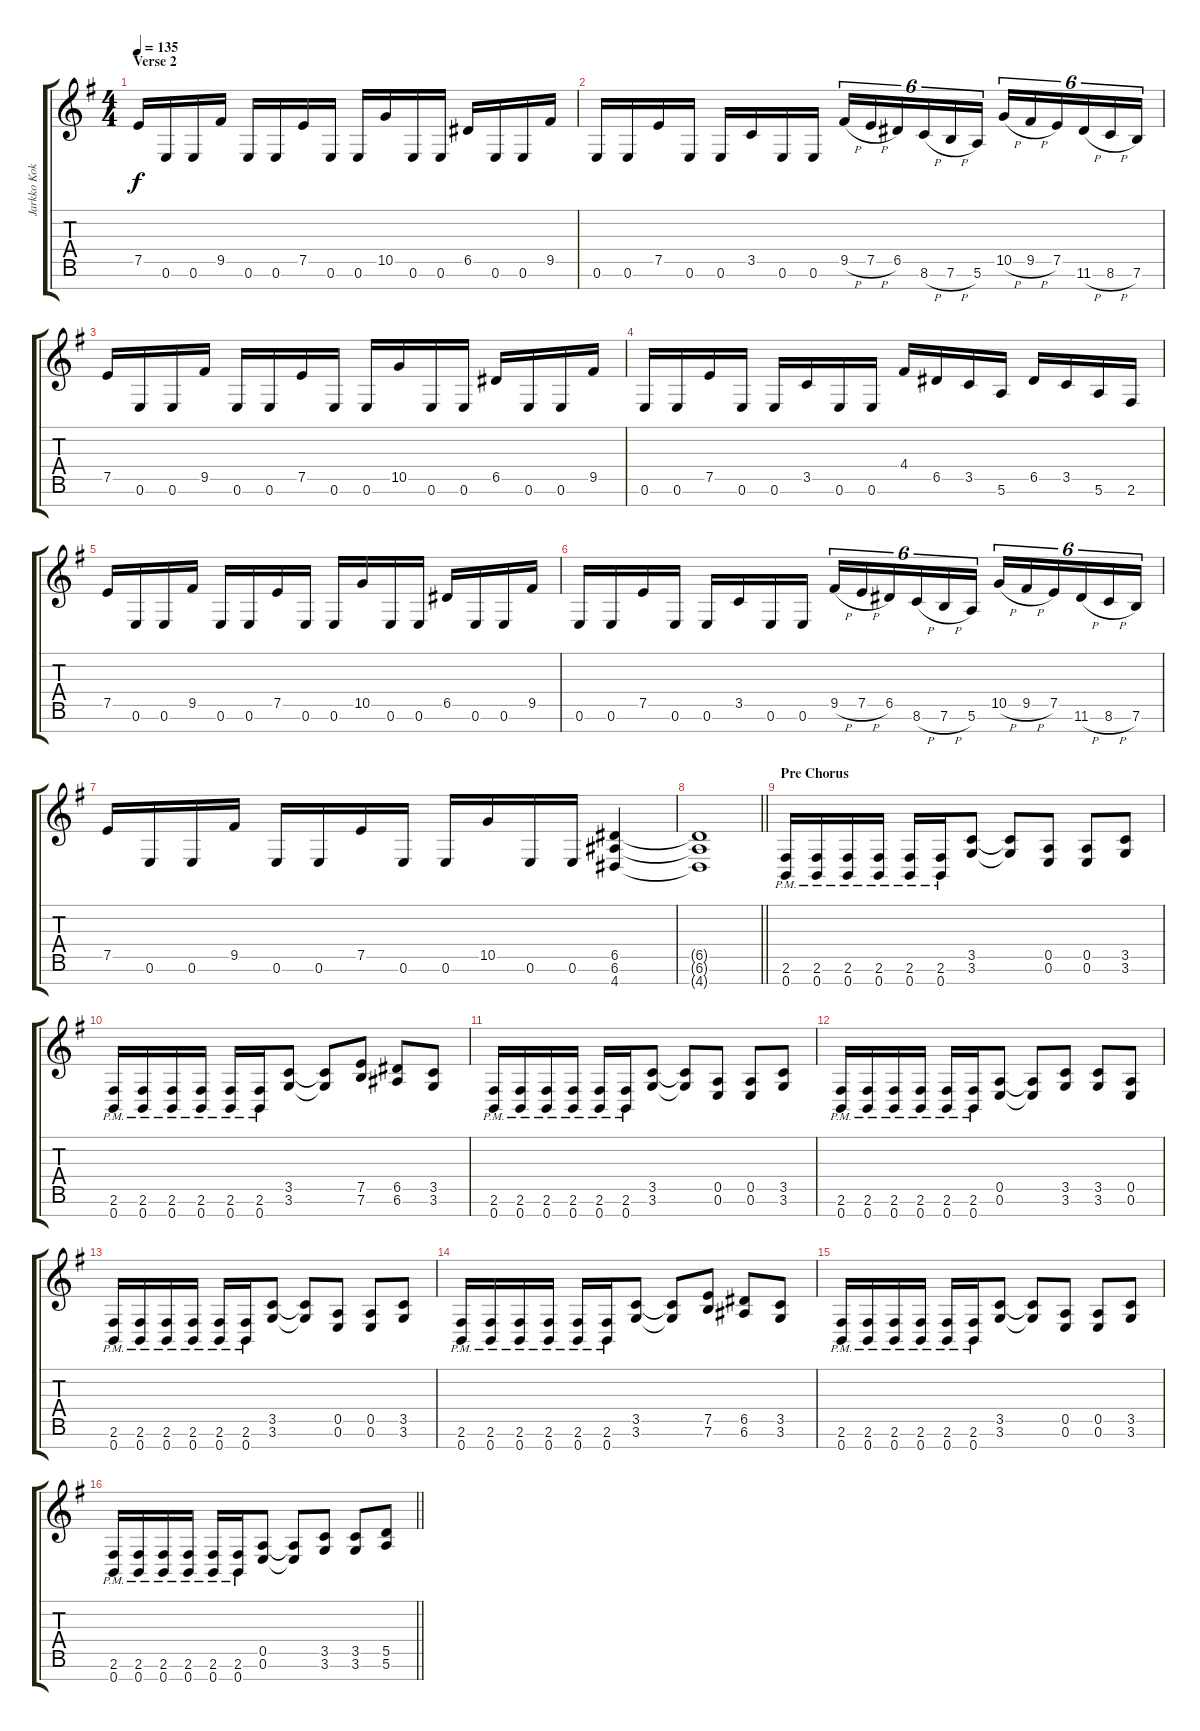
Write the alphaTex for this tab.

\track ("Jarkko Kokko (guitar)" "Jarkko Kok") {instrument distortionguitar}
\staff {score tabs}
\tuning (E4 B3 G3 D3 A2 E2 B1) {hide}
\ts (4 4)
\section ("" "Verse 2")
\tempo 135
\clef g2
\ks eminor
7.5.16{dy f} 0.6.16 0.6.16 9.5.16 0.6.16 0.6.16 7.5.16 0.6.16 0.6.16 10.5.16 0.6.16 0.6.16 6.5.16 0.6.16 0.6.16 9.5.16 |
0.6.16 0.6.16 7.5.16 0.6.16 0.6.16 3.5.16 0.6.16 0.6.16 9.5{h}.16{tu (6 4)} 7.5{h}.16{tu (6 4)} 6.5.16{tu (6 4)} 8.6{h}.16{tu (6 4)} 7.6{h}.16{tu (6 4)} 5.6.16{tu (6 4)} 10.5{h}.16{tu (6 4)} 9.5{h}.16{tu (6 4)} 7.5.16{tu (6 4)} 11.6{h}.16{tu (6 4)} 8.6{h}.16{tu (6 4)} 7.6.16{tu (6 4)} |
7.5.16 0.6.16 0.6.16 9.5.16 0.6.16 0.6.16 7.5.16 0.6.16 0.6.16 10.5.16 0.6.16 0.6.16 6.5.16 0.6.16 0.6.16 9.5.16 |
0.6.16 0.6.16 7.5.16 0.6.16 0.6.16 3.5.16 0.6.16 0.6.16 4.4.16 6.5.16 3.5.16 5.6.16 6.5.16 3.5.16 5.6.16 2.6.16 |
7.5.16 0.6.16 0.6.16 9.5.16 0.6.16 0.6.16 7.5.16 0.6.16 0.6.16 10.5.16 0.6.16 0.6.16 6.5.16 0.6.16 0.6.16 9.5.16 |
0.6.16 0.6.16 7.5.16 0.6.16 0.6.16 3.5.16 0.6.16 0.6.16 9.5{h}.16{tu (6 4)} 7.5{h}.16{tu (6 4)} 6.5.16{tu (6 4)} 8.6{h}.16{tu (6 4)} 7.6{h}.16{tu (6 4)} 5.6.16{tu (6 4)} 10.5{h}.16{tu (6 4)} 9.5{h}.16{tu (6 4)} 7.5.16{tu (6 4)} 11.6{h}.16{tu (6 4)} 8.6{h}.16{tu (6 4)} 7.6.16{tu (6 4)} |
7.5.16 0.6.16 0.6.16 9.5.16 0.6.16 0.6.16 7.5.16 0.6.16 0.6.16 10.5.16 0.6.16 0.6.16 (6.5 6.6 4.7).4 |
\barLineRight lightlight
(6.5{t} 6.6{t} 4.7{t}).1 |
\section ("" "Pre Chorus")
(2.6{pm} 0.7{pm}).16 (2.6{pm} 0.7{pm}).16 (2.6{pm} 0.7{pm}).16 (2.6{pm} 0.7{pm}).16 (2.6{pm} 0.7{pm}).16 (2.6{pm} 0.7{pm}).16 (3.5 3.6).8 (3.5{t} 3.6{t}).8 (0.5 0.6).8 (0.5 0.6).8 (3.5 3.6).8 |
(2.6{pm} 0.7{pm}).16 (2.6{pm} 0.7{pm}).16 (2.6{pm} 0.7{pm}).16 (2.6{pm} 0.7{pm}).16 (2.6{pm} 0.7{pm}).16 (2.6{pm} 0.7{pm}).16 (3.5 3.6).8 (3.5{t} 3.6{t}).8 (7.5 7.6).8 (6.5 6.6).8 (3.5 3.6).8 |
(2.6{pm} 0.7{pm}).16 (2.6{pm} 0.7{pm}).16 (2.6{pm} 0.7{pm}).16 (2.6{pm} 0.7{pm}).16 (2.6{pm} 0.7{pm}).16 (2.6{pm} 0.7{pm}).16 (3.5 3.6).8 (3.5{t} 3.6{t}).8 (0.5 0.6).8 (0.5 0.6).8 (3.5 3.6).8 |
(2.6{pm} 0.7{pm}).16 (2.6{pm} 0.7{pm}).16 (2.6{pm} 0.7{pm}).16 (2.6{pm} 0.7{pm}).16 (2.6{pm} 0.7{pm}).16 (2.6{pm} 0.7{pm}).16 (0.5 0.6).8 (0.5{t} 0.6{t}).8 (3.5 3.6).8 (3.5 3.6).8 (0.5 0.6).8 |
(2.6{pm} 0.7{pm}).16 (2.6{pm} 0.7{pm}).16 (2.6{pm} 0.7{pm}).16 (2.6{pm} 0.7{pm}).16 (2.6{pm} 0.7{pm}).16 (2.6{pm} 0.7{pm}).16 (3.5 3.6).8 (3.5{t} 3.6{t}).8 (0.5 0.6).8 (0.5 0.6).8 (3.5 3.6).8 |
(2.6{pm} 0.7{pm}).16 (2.6{pm} 0.7{pm}).16 (2.6{pm} 0.7{pm}).16 (2.6{pm} 0.7{pm}).16 (2.6{pm} 0.7{pm}).16 (2.6{pm} 0.7{pm}).16 (3.5 3.6).8 (3.5{t} 3.6{t}).8 (7.5 7.6).8 (6.5 6.6).8 (3.5 3.6).8 |
(2.6{pm} 0.7{pm}).16 (2.6{pm} 0.7{pm}).16 (2.6{pm} 0.7{pm}).16 (2.6{pm} 0.7{pm}).16 (2.6{pm} 0.7{pm}).16 (2.6{pm} 0.7{pm}).16 (3.5 3.6).8 (3.5{t} 3.6{t}).8 (0.5 0.6).8 (0.5 0.6).8 (3.5 3.6).8 |
\barLineRight lightlight
(2.6{pm} 0.7{pm}).16 (2.6{pm} 0.7{pm}).16 (2.6{pm} 0.7{pm}).16 (2.6{pm} 0.7{pm}).16 (2.6{pm} 0.7{pm}).16 (2.6{pm} 0.7{pm}).16 (0.5 0.6).8 (0.5{t} 0.6{t}).8 (3.5 3.6).8 (3.5 3.6).8 (5.5 5.6).8
